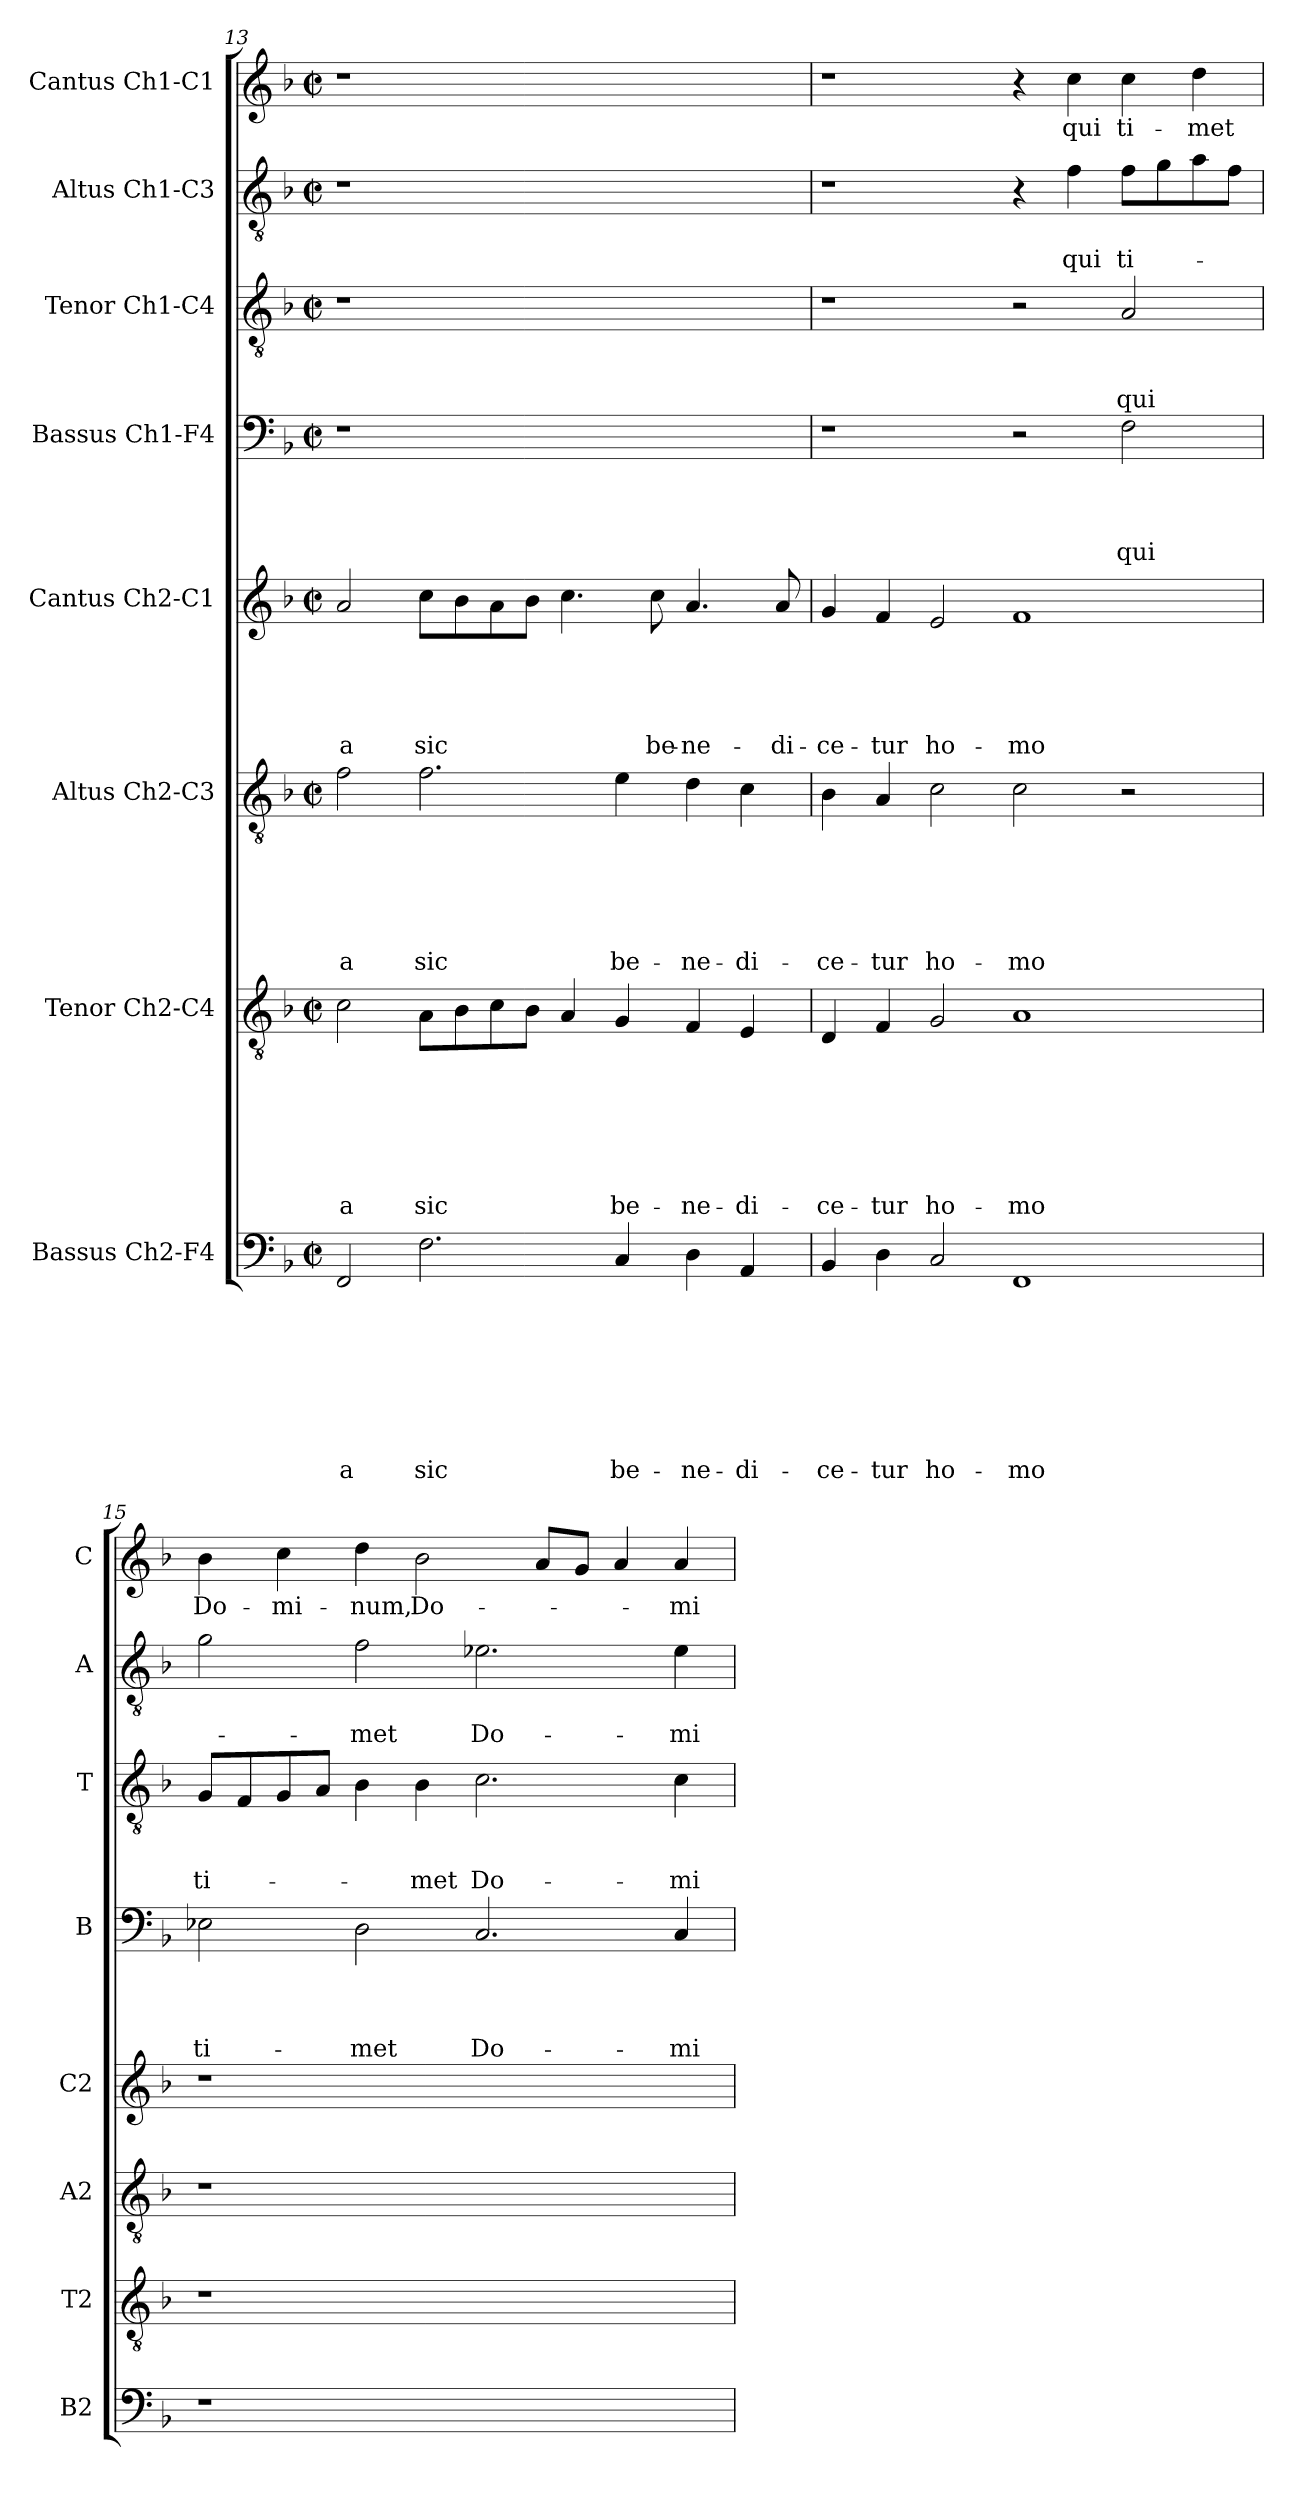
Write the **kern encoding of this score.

**kern	**text	**text	**text	**text	**text	**text	**text	**text	**kern	**text	**text	**text	**text	**text	**text	**text	**kern	**text	**text	**text	**text	**text	**text	**kern	**text	**text	**text	**text	**text	**kern	**text	**text	**text	**text	**kern	**text	**text	**text	**kern	**text	**text	**kern	**text
*part8	*part8	*part8	*part8	*part8	*part8	*part8	*part8	*part8	*part7	*part7	*part7	*part7	*part7	*part7	*part7	*part7	*part6	*part6	*part6	*part6	*part6	*part6	*part6	*part5	*part5	*part5	*part5	*part5	*part5	*part4	*part4	*part4	*part4	*part4	*part3	*part3	*part3	*part3	*part2	*part2	*part2	*part1	*part1
*staff8	*staff8	*staff8	*staff8	*staff8	*staff8	*staff8	*staff8	*staff8	*staff7	*staff7	*staff7	*staff7	*staff7	*staff7	*staff7	*staff7	*staff6	*staff6	*staff6	*staff6	*staff6	*staff6	*staff6	*staff5	*staff5	*staff5	*staff5	*staff5	*staff5	*staff4	*staff4	*staff4	*staff4	*staff4	*staff3	*staff3	*staff3	*staff3	*staff2	*staff2	*staff2	*staff1	*staff1
*I"Bassus Ch2-F4	*	*	*	*	*	*	*	*	*I"Tenor Ch2-C4	*	*	*	*	*	*	*	*I"Altus Ch2-C3	*	*	*	*	*	*	*I"Cantus Ch2-C1	*	*	*	*	*	*I"Bassus Ch1-F4	*	*	*	*	*I"Tenor Ch1-C4	*	*	*	*I"Altus Ch1-C3	*	*	*I"Cantus Ch1-C1	*
*I'B2	*	*	*	*	*	*	*	*	*I'T2	*	*	*	*	*	*	*	*I'A2	*	*	*	*	*	*	*I'C2	*	*	*	*	*	*I'B	*	*	*	*	*I'T	*	*	*	*I'A	*	*	*I'C	*
*clefF4	*	*	*	*	*	*	*	*	*clefGv2	*	*	*	*	*	*	*	*clefGv2	*	*	*	*	*	*	*clefG2	*	*	*	*	*	*clefF4	*	*	*	*	*clefGv2	*	*	*	*clefGv2	*	*	*clefG2	*
*k[b-]	*	*	*	*	*	*	*	*	*k[b-]	*	*	*	*	*	*	*	*k[b-]	*	*	*	*	*	*	*k[b-]	*	*	*	*	*	*k[b-]	*	*	*	*	*k[b-]	*	*	*	*k[b-]	*	*	*k[b-]	*
*F:	*	*	*	*	*	*	*	*	*F:	*	*	*	*	*	*	*	*F:	*	*	*	*	*	*	*F:	*	*	*	*	*	*F:	*	*	*	*	*F:	*	*	*	*F:	*	*	*F:	*
*M2/2	*	*	*	*	*	*	*	*	*M2/2	*	*	*	*	*	*	*	*M2/2	*	*	*	*	*	*	*M2/2	*	*	*	*	*	*M2/2	*	*	*	*	*M2/2	*	*	*	*M2/2	*	*	*M2/2	*
*met(c|)	*	*	*	*	*	*	*	*	*met(c|)	*	*	*	*	*	*	*	*met(c|)	*	*	*	*	*	*	*met(c|)	*	*	*	*	*	*met(c|)	*	*	*	*	*met(c|)	*	*	*	*met(c|)	*	*	*met(c|)	*
=13	=13	=13	=13	=13	=13	=13	=13	=13	=13	=13	=13	=13	=13	=13	=13	=13	=13	=13	=13	=13	=13	=13	=13	=13	=13	=13	=13	=13	=13	=13	=13	=13	=13	=13	=13	=13	=13	=13	=13	=13	=13	=13	=13
!	!	!	!	!	!	!	!	!LO:LY:b	!	!	!	!	!	!	!	!LO:LY:b	!	!	!	!	!	!	!LO:LY:b	!	!	!	!	!	!LO:LY:b	!	!	!	!	!	!	!	!	!	!	!	!	!	!
2FF/	.	.	.	.	.	.	.	-a	2c\	.	.	.	.	.	.	-a	2f\	.	.	.	.	.	-a	2a/	.	.	.	.	-a	1r	.	.	.	.	1r	.	.	.	1r	.	.	1r	.
!	!	!	!	!	!	!	!	!LO:LY:b	!	!	!	!	!	!	!	!LO:LY:b	!	!	!	!	!	!	!LO:LY:b	!	!	!	!	!	!LO:LY:b	!	!	!	!	!	!	!	!	!	!	!	!	!	!
2.F\	.	.	.	.	.	.	.	sic	8A\L	.	.	.	.	.	.	sic	2.f\	.	.	.	.	.	sic	8cc\L	.	.	.	.	sic	.	.	.	.	.	.	.	.	.	.	.	.	.	.
.	.	.	.	.	.	.	.	.	8B-\	.	.	.	.	.	.	.	.	.	.	.	.	.	.	8b-\	.	.	.	.	.	.	.	.	.	.	.	.	.	.	.	.	.	.	.
.	.	.	.	.	.	.	.	.	8c\	.	.	.	.	.	.	.	.	.	.	.	.	.	.	8a\	.	.	.	.	.	.	.	.	.	.	.	.	.	.	.	.	.	.	.
.	.	.	.	.	.	.	.	.	8B-\J	.	.	.	.	.	.	.	.	.	.	.	.	.	.	8b-\J	.	.	.	.	.	.	.	.	.	.	.	.	.	.	.	.	.	.	.
.	.	.	.	.	.	.	.	.	4A/	.	.	.	.	.	.	.	.	.	.	.	.	.	.	4.cc\	.	.	.	.	.	1ryy	.	.	.	.	1ryy	.	.	.	1ryy	.	.	1ryy	.
!	!	!	!	!	!	!	!	!LO:LY:b	!	!	!	!	!	!	!	!LO:LY:b	!	!	!	!	!	!	!LO:LY:b	!	!	!	!	!	!	!	!	!	!	!	!	!	!	!	!	!	!	!	!
4C/	.	.	.	.	.	.	.	be-	4G/	.	.	.	.	.	.	be-	4e\	.	.	.	.	.	be-	.	.	.	.	.	.	.	.	.	.	.	.	.	.	.	.	.	.	.	.
!	!	!	!	!	!	!	!	!	!	!	!	!	!	!	!	!	!	!	!	!	!	!	!	!	!	!	!	!	!LO:LY:b	!	!	!	!	!	!	!	!	!	!	!	!	!	!
.	.	.	.	.	.	.	.	.	.	.	.	.	.	.	.	.	.	.	.	.	.	.	.	8cc\	.	.	.	.	be-	.	.	.	.	.	.	.	.	.	.	.	.	.	.
!	!	!	!	!	!	!	!	!LO:LY:b	!	!	!	!	!	!	!	!LO:LY:b	!	!	!	!	!	!	!LO:LY:b	!	!	!	!	!	!LO:LY:b	!	!	!	!	!	!	!	!	!	!	!	!	!	!
4D\	.	.	.	.	.	.	.	-ne-	4F/	.	.	.	.	.	.	-ne-	4d\	.	.	.	.	.	-ne-	4.a/	.	.	.	.	-ne-	.	.	.	.	.	.	.	.	.	.	.	.	.	.
!	!	!	!	!	!	!	!	!LO:LY:b	!	!	!	!	!	!	!	!LO:LY:b	!	!	!	!	!	!	!LO:LY:b	!	!	!	!	!	!	!	!	!	!	!	!	!	!	!	!	!	!	!	!
4AA/	.	.	.	.	.	.	.	-di-	4E/	.	.	.	.	.	.	-di-	4c\	.	.	.	.	.	-di-	.	.	.	.	.	.	.	.	.	.	.	.	.	.	.	.	.	.	.	.
!	!	!	!	!	!	!	!	!	!	!	!	!	!	!	!	!	!	!	!	!	!	!	!	!	!	!	!	!	!LO:LY:b	!	!	!	!	!	!	!	!	!	!	!	!	!	!
.	.	.	.	.	.	.	.	.	.	.	.	.	.	.	.	.	.	.	.	.	.	.	.	8a/	.	.	.	.	-di-	.	.	.	.	.	.	.	.	.	.	.	.	.	.
=14	=14	=14	=14	=14	=14	=14	=14	=14	=14	=14	=14	=14	=14	=14	=14	=14	=14	=14	=14	=14	=14	=14	=14	=14	=14	=14	=14	=14	=14	=14	=14	=14	=14	=14	=14	=14	=14	=14	=14	=14	=14	=14	=14
!	!	!	!	!	!	!	!	!LO:LY:b	!	!	!	!	!	!	!	!LO:LY:b	!	!	!	!	!	!	!LO:LY:b	!	!	!	!	!	!LO:LY:b	!	!	!	!	!	!	!	!	!	!	!	!	!	!
4BB-/	.	.	.	.	.	.	.	-ce-	4D/	.	.	.	.	.	.	-ce-	4B-\	.	.	.	.	.	-ce-	4g/	.	.	.	.	-ce-	1r	.	.	.	.	1r	.	.	.	1r	.	.	1r	.
!	!	!	!	!	!	!	!	!LO:LY:b	!	!	!	!	!	!	!	!LO:LY:b	!	!	!	!	!	!	!LO:LY:b	!	!	!	!	!	!LO:LY:b	!	!	!	!	!	!	!	!	!	!	!	!	!	!
4D\	.	.	.	.	.	.	.	-tur	4F/	.	.	.	.	.	.	-tur	4A/	.	.	.	.	.	-tur	4f/	.	.	.	.	-tur	.	.	.	.	.	.	.	.	.	.	.	.	.	.
!	!	!	!	!	!	!	!	!LO:LY:b	!	!	!	!	!	!	!	!LO:LY:b	!	!	!	!	!	!	!LO:LY:b	!	!	!	!	!	!LO:LY:b	!	!	!	!	!	!	!	!	!	!	!	!	!	!
2C/	.	.	.	.	.	.	.	ho-	2G/	.	.	.	.	.	.	ho-	2c\	.	.	.	.	.	ho-	2e/	.	.	.	.	ho-	.	.	.	.	.	.	.	.	.	.	.	.	.	.
!	!	!	!	!	!	!	!	!LO:LY:b	!	!	!	!	!	!	!	!LO:LY:b	!	!	!	!	!	!	!LO:LY:b	!	!	!	!	!	!LO:LY:b	!	!	!	!	!	!	!	!	!	!	!	!	!	!
1FF	.	.	.	.	.	.	.	-mo	1A	.	.	.	.	.	.	-mo	2c\	.	.	.	.	.	-mo	1f	.	.	.	.	-mo	2r	.	.	.	.	2r	.	.	.	4r	.	.	4r	.
!	!	!	!	!	!	!	!	!	!	!	!	!	!	!	!	!	!	!	!	!	!	!	!	!	!	!	!	!	!	!	!	!	!	!	!	!	!	!	!	!	!LO:LY:b	!	!LO:LY:b
.	.	.	.	.	.	.	.	.	.	.	.	.	.	.	.	.	.	.	.	.	.	.	.	.	.	.	.	.	.	.	.	.	.	.	.	.	.	.	4f\	.	qui	4cc\	qui
!	!	!	!	!	!	!	!	!	!	!	!	!	!	!	!	!	!	!	!	!	!	!	!	!	!	!	!	!	!	!	!	!	!	!LO:LY:b	!	!	!	!LO:LY:b	!	!	!LO:LY:b	!	!LO:LY:b
.	.	.	.	.	.	.	.	.	.	.	.	.	.	.	.	.	2r	.	.	.	.	.	.	.	.	.	.	.	.	2F\	.	.	.	qui	2A/	.	.	qui	8f\L	.	ti-	4cc\	ti-
.	.	.	.	.	.	.	.	.	.	.	.	.	.	.	.	.	.	.	.	.	.	.	.	.	.	.	.	.	.	.	.	.	.	.	.	.	.	.	8g\	.	.	.	.
!	!	!	!	!	!	!	!	!	!	!	!	!	!	!	!	!	!	!	!	!	!	!	!	!	!	!	!	!	!	!	!	!	!	!	!	!	!	!	!	!	!	!	!LO:LY:b
.	.	.	.	.	.	.	.	.	.	.	.	.	.	.	.	.	.	.	.	.	.	.	.	.	.	.	.	.	.	.	.	.	.	.	.	.	.	.	8a\	.	.	4dd\	-met
.	.	.	.	.	.	.	.	.	.	.	.	.	.	.	.	.	.	.	.	.	.	.	.	.	.	.	.	.	.	.	.	.	.	.	.	.	.	.	8f\J	.	.	.	.
!!LO:LB:g=z
=15	=15	=15	=15	=15	=15	=15	=15	=15	=15	=15	=15	=15	=15	=15	=15	=15	=15	=15	=15	=15	=15	=15	=15	=15	=15	=15	=15	=15	=15	=15	=15	=15	=15	=15	=15	=15	=15	=15	=15	=15	=15	=15	=15
!	!	!	!	!	!	!	!	!	!	!	!	!	!	!	!	!	!	!	!	!	!	!	!	!	!	!	!	!	!	!	!	!	!	!LO:LY:b	!	!	!	!LO:LY:b	!	!	!	!	!LO:LY:b
1r	.	.	.	.	.	.	.	.	1r	.	.	.	.	.	.	.	1r	.	.	.	.	.	.	1r	.	.	.	.	.	2E-X\	.	.	.	ti-	8G/L	.	.	ti-	2g\	.	.	4b-\	Do-
.	.	.	.	.	.	.	.	.	.	.	.	.	.	.	.	.	.	.	.	.	.	.	.	.	.	.	.	.	.	.	.	.	.	.	8F/	.	.	.	.	.	.	.	.
!	!	!	!	!	!	!	!	!	!	!	!	!	!	!	!	!	!	!	!	!	!	!	!	!	!	!	!	!	!	!	!	!	!	!	!	!	!	!	!	!	!	!	!LO:LY:b
.	.	.	.	.	.	.	.	.	.	.	.	.	.	.	.	.	.	.	.	.	.	.	.	.	.	.	.	.	.	.	.	.	.	.	8G/	.	.	.	.	.	.	4cc\	-mi-
.	.	.	.	.	.	.	.	.	.	.	.	.	.	.	.	.	.	.	.	.	.	.	.	.	.	.	.	.	.	.	.	.	.	.	8A/J	.	.	.	.	.	.	.	.
!	!	!	!	!	!	!	!	!	!	!	!	!	!	!	!	!	!	!	!	!	!	!	!	!	!	!	!	!	!	!	!	!	!	!LO:LY:b	!	!	!	!	!	!	!LO:LY:b	!	!LO:LY:b
.	.	.	.	.	.	.	.	.	.	.	.	.	.	.	.	.	.	.	.	.	.	.	.	.	.	.	.	.	.	2D\	.	.	.	-met	4B-\	.	.	.	2f\	.	-met	4dd\	-num,
!	!	!	!	!	!	!	!	!	!	!	!	!	!	!	!	!	!	!	!	!	!	!	!	!	!	!	!	!	!	!	!	!	!	!	!	!	!	!LO:LY:b	!	!	!	!	!LO:LY:b
.	.	.	.	.	.	.	.	.	.	.	.	.	.	.	.	.	.	.	.	.	.	.	.	.	.	.	.	.	.	.	.	.	.	.	4B-\	.	.	-met	.	.	.	2b-\	Do-
!	!	!	!	!	!	!	!	!	!	!	!	!	!	!	!	!	!	!	!	!	!	!	!	!	!	!	!	!	!	!	!	!	!	!LO:LY:b	!	!	!	!LO:LY:b	!	!	!LO:LY:b	!	!
1ryy	.	.	.	.	.	.	.	.	1ryy	.	.	.	.	.	.	.	1ryy	.	.	.	.	.	.	1ryy	.	.	.	.	.	2.C/	.	.	.	Do-	2.c\	.	.	Do-	2.e-X\	.	Do-	.	.
.	.	.	.	.	.	.	.	.	.	.	.	.	.	.	.	.	.	.	.	.	.	.	.	.	.	.	.	.	.	.	.	.	.	.	.	.	.	.	.	.	.	8a/L	.
.	.	.	.	.	.	.	.	.	.	.	.	.	.	.	.	.	.	.	.	.	.	.	.	.	.	.	.	.	.	.	.	.	.	.	.	.	.	.	.	.	.	8g/J	.
.	.	.	.	.	.	.	.	.	.	.	.	.	.	.	.	.	.	.	.	.	.	.	.	.	.	.	.	.	.	.	.	.	.	.	.	.	.	.	.	.	.	4a/	.
!	!	!	!	!	!	!	!	!	!	!	!	!	!	!	!	!	!	!	!	!	!	!	!	!	!	!	!	!	!	!	!	!	!	!LO:LY:b	!	!	!	!LO:LY:b	!	!	!LO:LY:b	!	!LO:LY:b
.	.	.	.	.	.	.	.	.	.	.	.	.	.	.	.	.	.	.	.	.	.	.	.	.	.	.	.	.	.	4C/	.	.	.	-mi-	4c\	.	.	-mi-	4e-\	.	-mi-	4a/	-mi-
=	=	=	=	=	=	=	=	=	=	=	=	=	=	=	=	=	=	=	=	=	=	=	=	=	=	=	=	=	=	=	=	=	=	=	=	=	=	=	=	=	=	=	=
*-	*-	*-	*-	*-	*-	*-	*-	*-	*-	*-	*-	*-	*-	*-	*-	*-	*-	*-	*-	*-	*-	*-	*-	*-	*-	*-	*-	*-	*-	*-	*-	*-	*-	*-	*-	*-	*-	*-	*-	*-	*-	*-	*-
